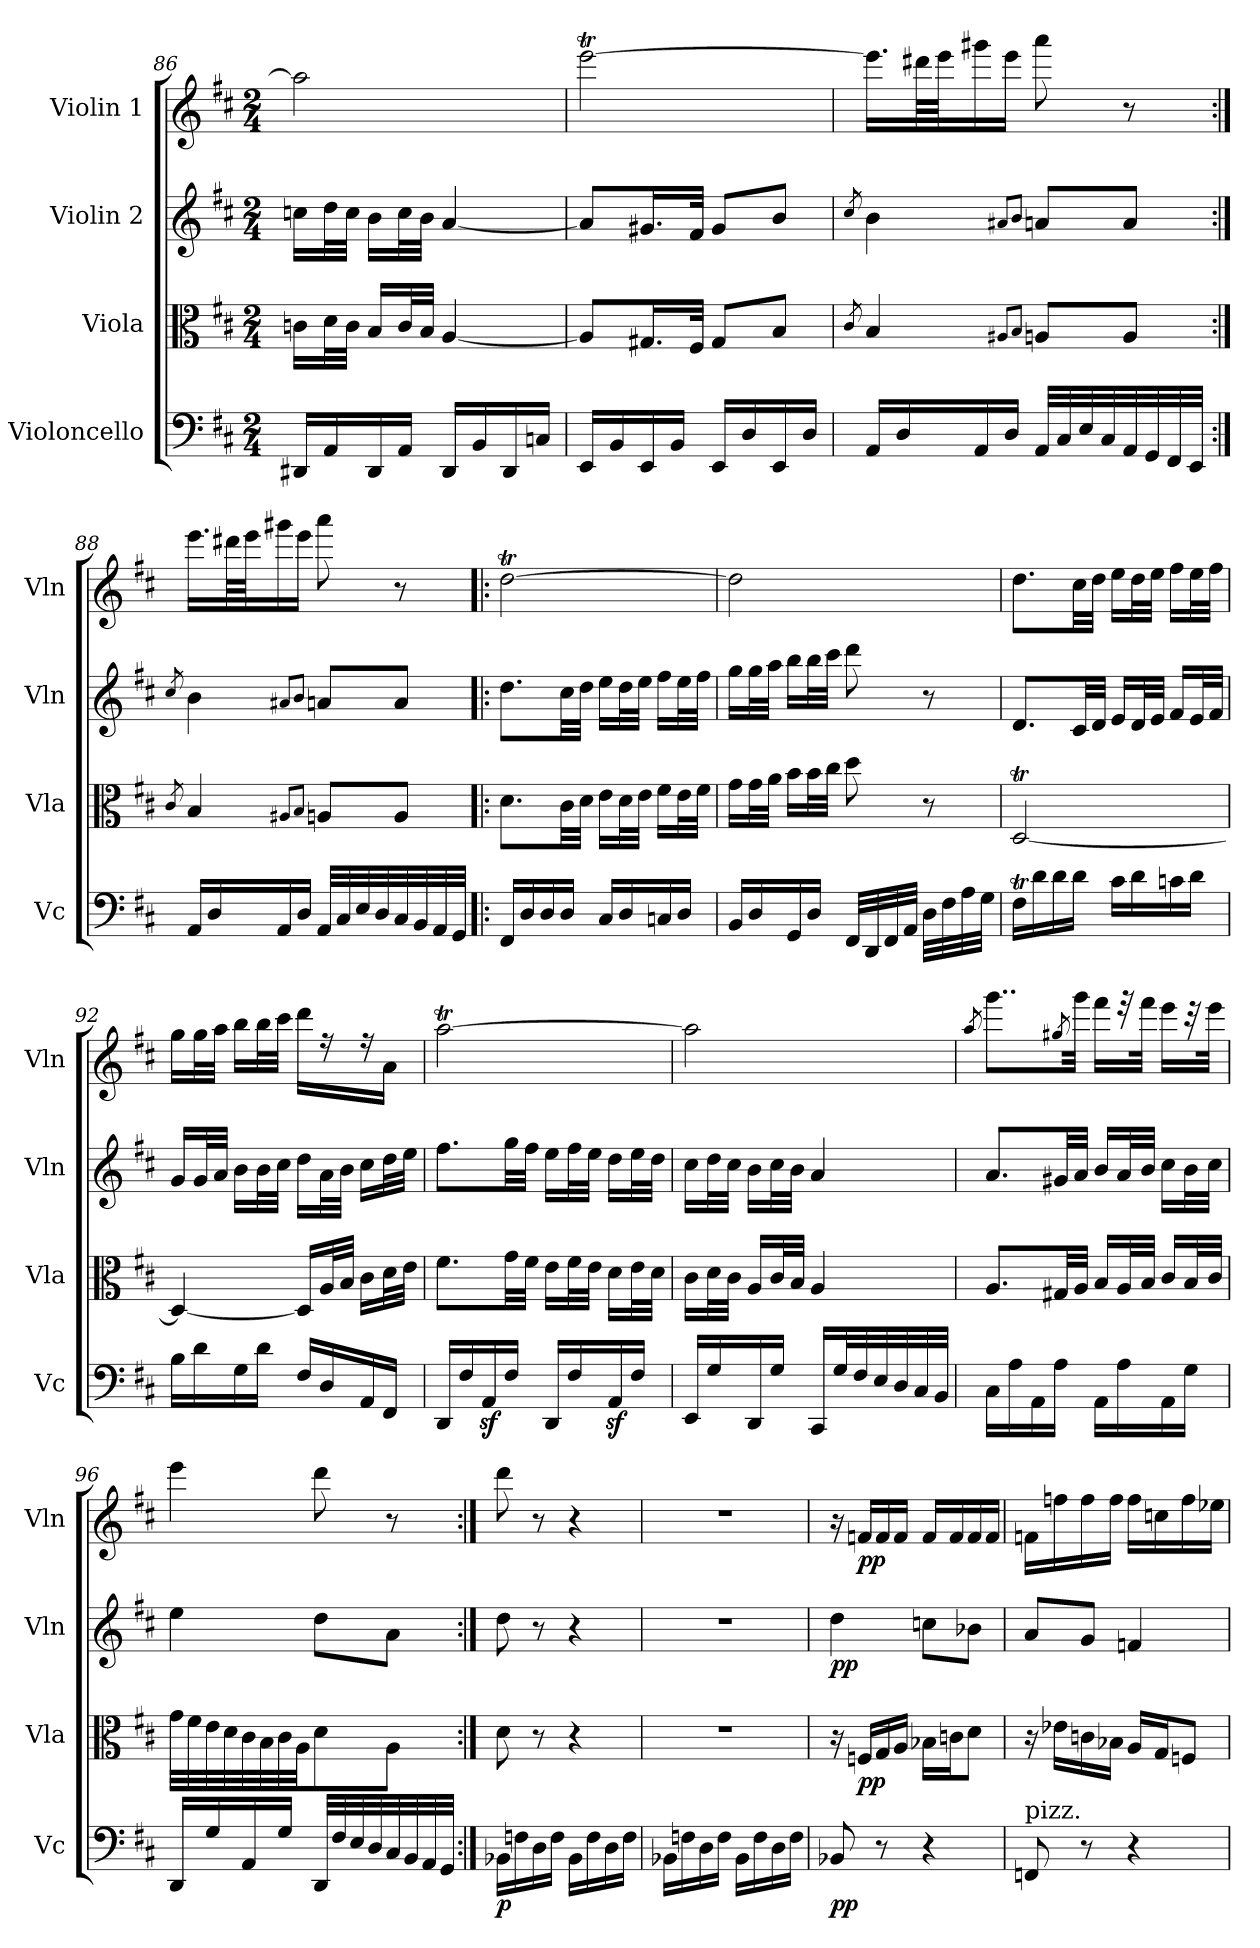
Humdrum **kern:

**kern	**dynam	**kern	**dynam	**kern	**dynam	**kern	**dynam
*part4	*part4	*part3	*part3	*part2	*part2	*part1	*part1
*staff4	*staff4	*staff3	*staff3	*staff2	*staff2	*staff1	*staff1
*I"Violoncello	*	*I"Viola	*	*I"Violin 2	*	*I"Violin 1	*
*I'Vc	*	*I'Vla	*	*I'Vln	*	*I'Vln	*
*clefF4	*	*clefC3	*	*clefG2	*	*clefG2	*
*k[f#c#]	*	*k[f#c#]	*	*k[f#c#]	*	*k[f#c#]	*
*D:	*	*D:	*	*D:	*	*D:	*
*M2/4	*	*M2/4	*	*M2/4	*	*M2/4	*
=86	=86	=86	=86	=86	=86	=86	=86
16DD#X/LL	.	16cn\LL	.	16ccn\LL	.	2aa\]	.
16AA/	.	32d\L	.	32dd\L	.	.	.
.	.	32c\JJJ	.	32cc\JJJ	.	.	.
16DD#/	.	16B/LL	.	16b\LL	.	.	.
16AA/JJ	.	32c/L	.	32cc\L	.	.	.
.	.	32B/JJJ	.	32b\JJJ	.	.	.
16DD#/LL	.	[4A/	.	[4a/	.	.	.
16BB/	.	.	.	.	.	.	.
16DD#/	.	.	.	.	.	.	.
16Cn/JJ	.	.	.	.	.	.	.
!!LO:LB:g=z
=87	=87	=87	=87	=87	=87	=87	=87
16EE/LL	.	8A/L]	.	8a/L]	.	[2eeeT\	.
16BB/	.	.	.	.	.	.	.
16EE/	.	16.G#X/L	.	16.g#X/L	.	.	.
16BB/JJ	.	.	.	.	.	.	.
.	.	32F#/JJk	.	32f#/JJk	.	.	.
16EE/LL	.	8G#/L	.	8g#/L	.	.	.
16D/	.	.	.	.	.	.	.
16EE/	.	8B/J	.	8b/J	.	.	.
16D/JJ	.	.	.	.	.	.	.
=88	=88	=88	=88	=88	=88	=88	=88
.	.	8qc#/	.	8qcc#/	.	.	.
16AA/LL	.	4B/	.	4b\	.	16.eee\LL]	.
16D/	.	.	.	.	.	.	.
.	.	.	.	.	.	64ddd#X\LL	.
.	.	.	.	.	.	64eee\JJ	.
16AA/	.	.	.	.	.	16ggg#X\	.
16D/JJ	.	.	.	.	.	16eee\JJ	.
.	.	8qA#X/L	.	8qa#X/L	.	.	.
.	.	8qB/J	.	8qb/J	.	.	.
32AA/LLL	.	8An/L	.	8an/L	.	8aaa\	.
32C#/	.	.	.	.	.	.	.
32E/	.	.	.	.	.	.	.
32C#/	.	.	.	.	.	.	.
32AA/	.	8A/J	.	8a/J	.	8r	.
32GG/	.	.	.	.	.	.	.
32FF#/	.	.	.	.	.	.	.
32EE/JJJ	.	.	.	.	.	.	.
!!LO:PB:g=z
=88X11:|!	=88X11:|!	=88X11:|!	=88X11:|!	=88X11:|!	=88X11:|!	=88X11:|!	=88X11:|!
.	.	8qc#/	.	8qcc#/	.	.	.
16AA/LL	.	4B/	.	4b\	.	16.eee\LL	.
16D/	.	.	.	.	.	.	.
.	.	.	.	.	.	64ddd#X\LL	.
.	.	.	.	.	.	64eee\JJ	.
16AA/	.	.	.	.	.	16ggg#X\	.
16D/JJ	.	.	.	.	.	16eee\JJ	.
.	.	8qA#X/L	.	8qa#X/L	.	.	.
.	.	8qB/J	.	8qb/J	.	.	.
32AA/LLL	.	8An/L	.	8an/L	.	8aaa\	.
32C#/	.	.	.	.	.	.	.
32E/	.	.	.	.	.	.	.
32D/	.	.	.	.	.	.	.
32C#/	.	8A/J	.	8a/J	.	8r	.
32BB/	.	.	.	.	.	.	.
32AA/	.	.	.	.	.	.	.
32GG/JJJ	.	.	.	.	.	.	.
=89!|:	=89!|:	=89!|:	=89!|:	=89!|:	=89!|:	=89!|:	=89!|:
16FF#/LL	.	8.d\L	.	8.dd\L	.	[2ddT\	.
16D/	.	.	.	.	.	.	.
16D/	.	.	.	.	.	.	.
16D/JJ	.	32c#\LL	.	32cc#\LL	.	.	.
.	.	32d\JJJ	.	32dd\JJJ	.	.	.
16C#/LL	.	16e\LL	.	16ee\LL	.	.	.
16D/	.	32d\L	.	32dd\L	.	.	.
.	.	32e\JJJ	.	32ee\JJJ	.	.	.
16Cn/	.	16f#\LL	.	16ff#\LL	.	.	.
16D/JJ	.	32e\L	.	32ee\L	.	.	.
.	.	32f#\JJJ	.	32ff#\JJJ	.	.	.
!!LO:PB:g=z
=90	=90	=90	=90	=90	=90	=90	=90
16BB/LL	.	16g\LL	.	16gg\LL	.	2dd\]	.
16D/	.	32g\L	.	32gg\L	.	.	.
.	.	32a\JJJ	.	32aa\JJJ	.	.	.
16GG/	.	16b\LL	.	16bb\LL	.	.	.
16D/JJ	.	32b\L	.	32bb\L	.	.	.
.	.	32cc#\JJJ	.	32ccc#\JJJ	.	.	.
32FF#/LLL	.	8dd\	.	8ddd\	.	.	.
32DD/	.	.	.	.	.	.	.
32FF#/	.	.	.	.	.	.	.
32AA/JJJ	.	.	.	.	.	.	.
32D\LLL	.	8r	.	8r	.	.	.
32F#\	.	.	.	.	.	.	.
32A\	.	.	.	.	.	.	.
32G\JJJ	.	.	.	.	.	.	.
=91	=91	=91	=91	=91	=91	=91	=91
16F#t\LL	.	[2DT/	.	8.d/L	.	8.dd\L	.
16d\	.	.	.	.	.	.	.
16d\	.	.	.	.	.	.	.
16d\JJ	.	.	.	32c#/LL	.	32cc#\LL	.
.	.	.	.	32d/JJJ	.	32dd\JJJ	.
16c#\LL	.	.	.	16e/LL	.	16ee\LL	.
16d\	.	.	.	32d/L	.	32dd\L	.
.	.	.	.	32e/JJJ	.	32ee\JJJ	.
16cn\	.	.	.	16f#/LL	.	16ff#\LL	.
16d\JJ	.	.	.	32e/L	.	32ee\L	.
.	.	.	.	32f#/JJJ	.	32ff#\JJJ	.
!!LO:LB:g=z
=92	=92	=92	=92	=92	=92	=92	=92
16B\LL	.	4D/_	.	16g/LL	.	16gg\LL	.
16d\	.	.	.	32g/L	.	32gg\L	.
.	.	.	.	32a/JJJ	.	32aa\JJJ	.
16G\	.	.	.	16b\LL	.	16bb\LL	.
16d\JJ	.	.	.	32b\L	.	32bb\L	.
.	.	.	.	32cc#\JJJ	.	32ccc#\JJJ	.
16F#/LL	.	16D/LL]	.	16dd\LL	.	16ddd\LL	.
16D/	.	32A/L	.	32a\L	.	16r	.
.	.	32B/JJJ	.	32b\JJJ	.	.	.
16AA/	.	16c#\LL	.	16cc#\LL	.	16r	.
16FF#/JJ	.	32d\L	.	32dd\L	.	16a\JJ	.
.	.	32e\JJJ	.	32ee\JJJ	.	.	.
!!LO:PB:g=z
=93	=93	=93	=93	=93	=93	=93	=93
16DD/LL	.	8.f#\L	.	8.ff#\L	.	[2aaT\	.
16F#/	.	.	.	.	.	.	.
16AAz</	.	.	.	.	.	.	.
16F#/JJ	.	32g\LL	.	32gg\LL	.	.	.
.	.	32f#\JJJ	.	32ff#\JJJ	.	.	.
16DD/LL	.	16e\LL	.	16ee\LL	.	.	.
16F#/	.	32f#\L	.	32ff#\L	.	.	.
.	.	32e\JJJ	.	32ee\JJJ	.	.	.
16AAz</	.	16d\LL	.	16dd\LL	.	.	.
16F#/JJ	.	32e\L	.	32ee\L	.	.	.
.	.	32d\JJJ	.	32dd\JJJ	.	.	.
=94	=94	=94	=94	=94	=94	=94	=94
16EE/LL	.	16c#\LL	.	16cc#\LL	.	2aa\]	.
16G/	.	32d\L	.	32dd\L	.	.	.
.	.	32c#\JJJ	.	32cc#\JJJ	.	.	.
16DD/	.	16A/LL	.	16b\LL	.	.	.
16G/JJ	.	32c#/L	.	32cc#\L	.	.	.
.	.	32B/JJJ	.	32b\JJJ	.	.	.
16CC#/LL	.	4A/	.	4a/	.	.	.
32G/L	.	.	.	.	.	.	.
32F#/	.	.	.	.	.	.	.
32E/	.	.	.	.	.	.	.
32D/	.	.	.	.	.	.	.
32C#/	.	.	.	.	.	.	.
32BB/JJJ	.	.	.	.	.	.	.
=95	=95	=95	=95	=95	=95	=95	=95
.	.	.	.	.	.	8qaa/	.
16C#\LL	.	8.A/L	.	8.a/L	.	8..ggg\L	.
16A\	.	.	.	.	.	.	.
16AA\	.	.	.	.	.	.	.
16A\JJ	.	32G#X/LL	.	32g#X/LL	.	.	.
.	.	.	.	.	.	8qgg#X/	.
.	.	32A/JJJ	.	32a/JJJ	.	32ggg\Jkk	.
16AA\LL	.	16B/LL	.	16b/LL	.	16fff#\LL	.
16A\	.	32A/L	.	32a/L	.	32r	.
.	.	32B/JJJ	.	32b/JJJ	.	32fff#\JJk	.
16AA\	.	16c#/LL	.	16cc#\LL	.	16eee\LL	.
16G\JJ	.	32B/L	.	32b\L	.	32r	.
.	.	32c#/JJJ	.	32cc#\JJJ	.	32eee\JJk	.
!!LO:LB:g=z
=96	=96	=96	=96	=96	=96	=96	=96
16DD/LL	.	32g\LLL	.	4ee\	.	4eee\	.
.	.	32f#\	.	.	.	.	.
16G/	.	32e\	.	.	.	.	.
.	.	32d\	.	.	.	.	.
16AA/	.	32c#\	.	.	.	.	.
.	.	32B\	.	.	.	.	.
16G/JJ	.	32c#\	.	.	.	.	.
.	.	32A\JJ	.	.	.	.	.
32DD/LLL	.	8d\	.	8dd\L	.	8ddd\	.
32F#/	.	.	.	.	.	.	.
32E/	.	.	.	.	.	.	.
32D/	.	.	.	.	.	.	.
32C#/	.	8A\J	.	8a\J	.	8r	.
32BB/	.	.	.	.	.	.	.
32AA/	.	.	.	.	.	.	.
32GG/JJJ	.	.	.	.	.	.	.
=96X12:|!	=96X12:|!	=96X12:|!	=96X12:|!	=96X12:|!	=96X12:|!	=96X12:|!	=96X12:|!
!	!LO:DY:b	!	!	!	!	!	!
16BB-X\LL	p	8d\	.	8dd\	.	8ddd\	.
16Fn\	.	.	.	.	.	.	.
16D\	.	8r	.	8r	.	8r	.
16F\JJ	.	.	.	.	.	.	.
16BB-\LL	.	4r	.	4r	.	4r	.
16F\	.	.	.	.	.	.	.
16D\	.	.	.	.	.	.	.
16F\JJ	.	.	.	.	.	.	.
=97	=97	=97	=97	=97	=97	=97	=97
16BB-X\LL	.	2r	.	2r	.	2r	.
16Fn\	.	.	.	.	.	.	.
16D\	.	.	.	.	.	.	.
16F\JJ	.	.	.	.	.	.	.
16BB-\LL	.	.	.	.	.	.	.
16F\	.	.	.	.	.	.	.
16D\	.	.	.	.	.	.	.
16F\JJ	.	.	.	.	.	.	.
!!LO:PB:g=z
=98	=98	=98	=98	=98	=98	=98	=98
!	!LO:DY:b	!	!	!	!LO:DY:b	!	!
8BB-X/	pp	16r	.	4dd\	pp	16r	.
!	!	!	!LO:DY:b	!	!	!	!LO:DY:b
.	.	16Fn/LL	pp	.	.	16fn/LL	pp
8r	.	16G/	.	.	.	16f/	.
.	.	16A/JJ	.	.	.	16f/JJ	.
4r	.	16B-X\LL	.	8ccn\L	.	16f/LL	.
.	.	16cn\J	.	.	.	16f/	.
.	.	8d\J	.	8b-X\J	.	16f/	.
.	.	.	.	.	.	16f/JJ	.
=99	=99	=99	=99	=99	=99	=99	=99
!LO:TX:a:t=pizz.	!	!	!	!	!	!	!
8FFn/	.	16r	.	8a/L	.	16fn\LL	.
.	.	16e-X\LL	.	.	.	16ffn\	.
8r	.	16cn\	.	8g/J	.	16ff\	.
.	.	16B-X\JJ	.	.	.	16ff\JJ	.
4r	.	16A/LL	.	4fn/	.	16ff\LL	.
.	.	16G/J	.	.	.	16ccn\	.
.	.	8Fn/J	.	.	.	16ff\	.
.	.	.	.	.	.	16ee-X\JJ	.
=	=	=	=	=	=	=	=
*-	*-	*-	*-	*-	*-	*-	*-
